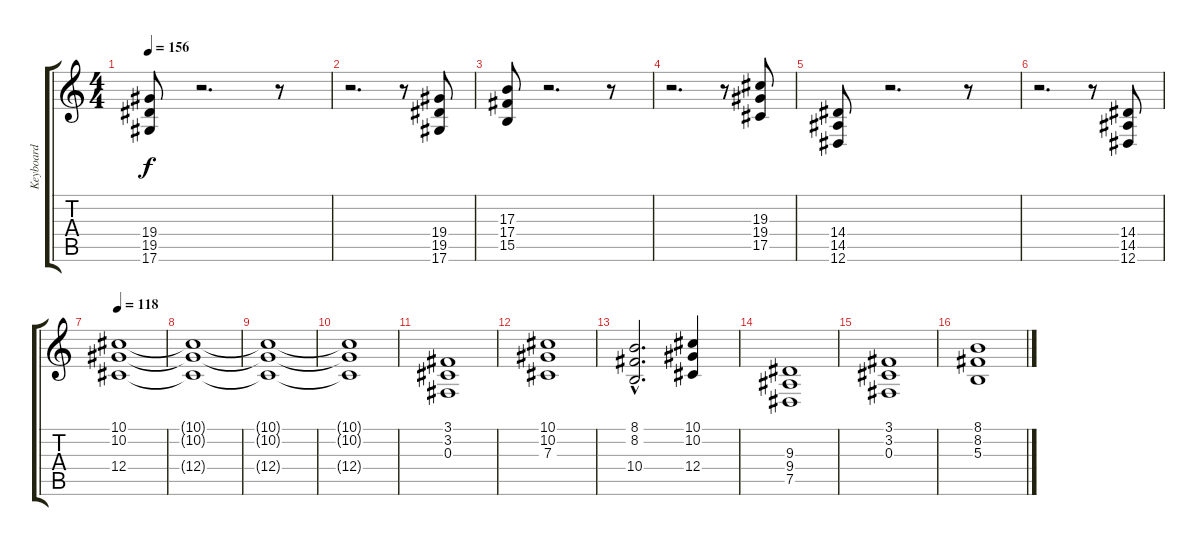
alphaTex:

\track ("Keyboard " "Keyboard ") {instrument stringensemble1}
\staff {score tabs}
\tuning (Eb4 Bb3 Gb3 Db3 Ab2 Eb2) {hide}
\ts (4 4)
\tempo 156
\clef g2
\ks c
(19.4 19.5 17.6).8{dy f} r.2{d} r.8 |
r.2{d} r.8 (19.4 19.5 17.6).8 |
(17.3 17.4 15.5).8 r.2{d} r.8 |
r.2{d} r.8 (19.3 19.4 17.5).8 |
(14.4 14.5 12.6).8 r.2{d} r.8 |
r.2{d} r.8 (14.4 14.5 12.6).8 |
\tempo 118
(10.1 10.2 12.4).1 |
(10.1{t} 10.2{t} 12.4{t}).1 |
(10.1{t} 10.2{t} 12.4{t}).1 |
(10.1{t} 10.2{t} 12.4{t}).1 |
(3.1 3.2 0.3).1 |
(10.1 10.2 7.3).1 |
(8.1{hac} 8.2{hac} 10.4{hac}).2{d} (10.1 10.2 12.4).4 |
(9.3 9.4 7.5).1 |
(3.1 3.2 0.3).1 |
(8.1 8.2 5.3).1
